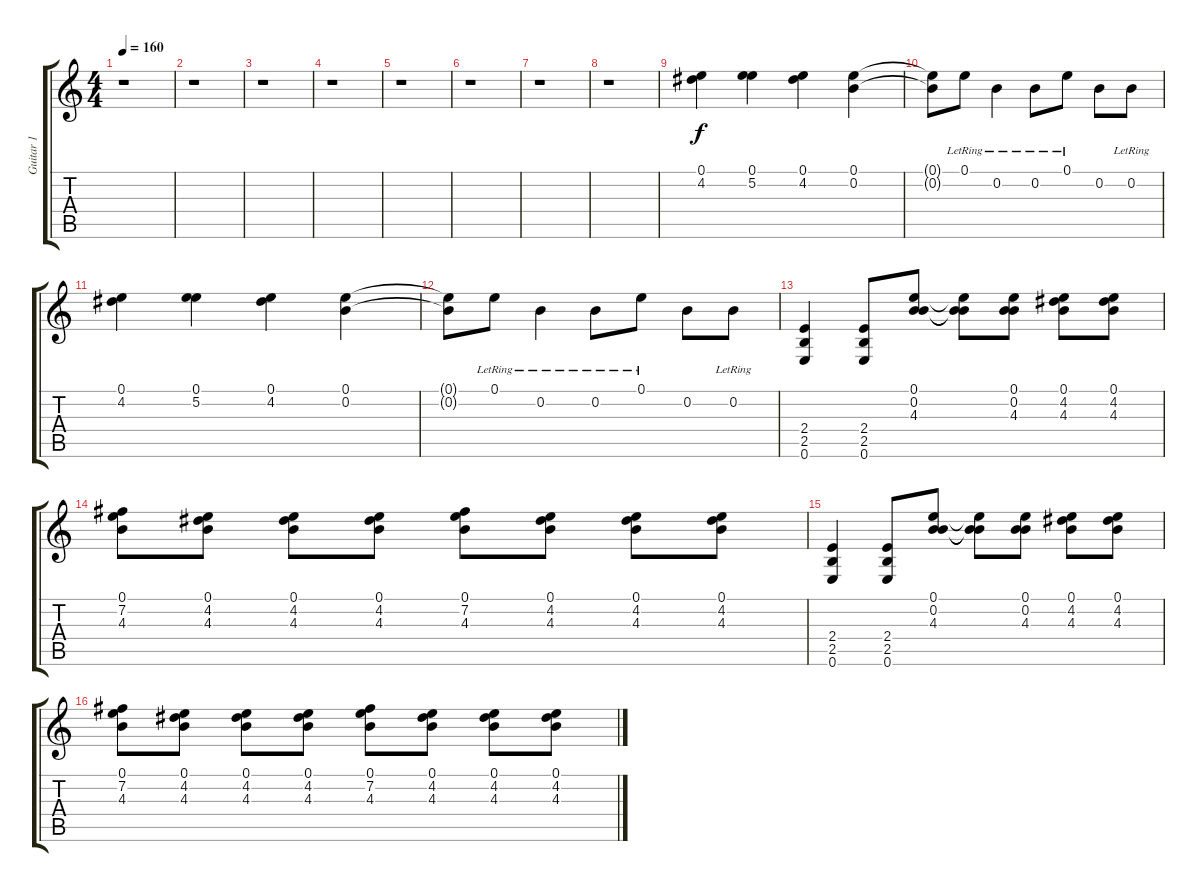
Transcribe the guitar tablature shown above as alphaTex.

\track ("Guitar 1" "Guitar 1") {instrument distortionguitar}
\staff {score tabs}
\tuning (E4 B3 G3 D3 A2 E2) {hide}
\ts (4 4)
\tempo 160
\clef g2
\ks c
r.1{dy f instrument distortionguitar} |
r.1 |
r.1 |
r.1 |
r.1 |
r.1 |
r.1 |
r.1 |
(0.1 4.2).4 (0.1 5.2).4 (0.1 4.2).4 (0.1 0.2).4 |
(0.1{t} 0.2{t}).8 0.1{lr}.8 0.2{lr}.4 0.2{lr}.8 0.1{lr}.8 0.2.8 0.2{lr}.8 |
(0.1 4.2).4 (0.1 5.2).4 (0.1 4.2).4 (0.1 0.2).4 |
(0.1{t} 0.2{t}).8 0.1{lr}.8 0.2{lr}.4 0.2{lr}.8 0.1{lr}.8 0.2.8 0.2{lr}.8 |
(2.4 2.5 0.6).4 (2.4 2.5 0.6).8 (0.1 0.2 4.3).8 (0.1{t} 0.2{t} 4.3{t}).8 (0.1 0.2 4.3).8 (0.1 4.2 4.3).8 (0.1 4.2 4.3).8 |
(0.1 7.2 4.3).8 (0.1 4.2 4.3).8 (0.1 4.2 4.3).8 (0.1 4.2 4.3).8 (0.1 7.2 4.3).8 (0.1 4.2 4.3).8 (0.1 4.2 4.3).8 (0.1 4.2 4.3).8 |
(2.4 2.5 0.6).4 (2.4 2.5 0.6).8 (0.1 0.2 4.3).8 (0.1{t} 0.2{t} 4.3{t}).8 (0.1 0.2 4.3).8 (0.1 4.2 4.3).8 (0.1 4.2 4.3).8 |
(0.1 7.2 4.3).8 (0.1 4.2 4.3).8 (0.1 4.2 4.3).8 (0.1 4.2 4.3).8 (0.1 7.2 4.3).8 (0.1 4.2 4.3).8 (0.1 4.2 4.3).8 (0.1 4.2 4.3).8
